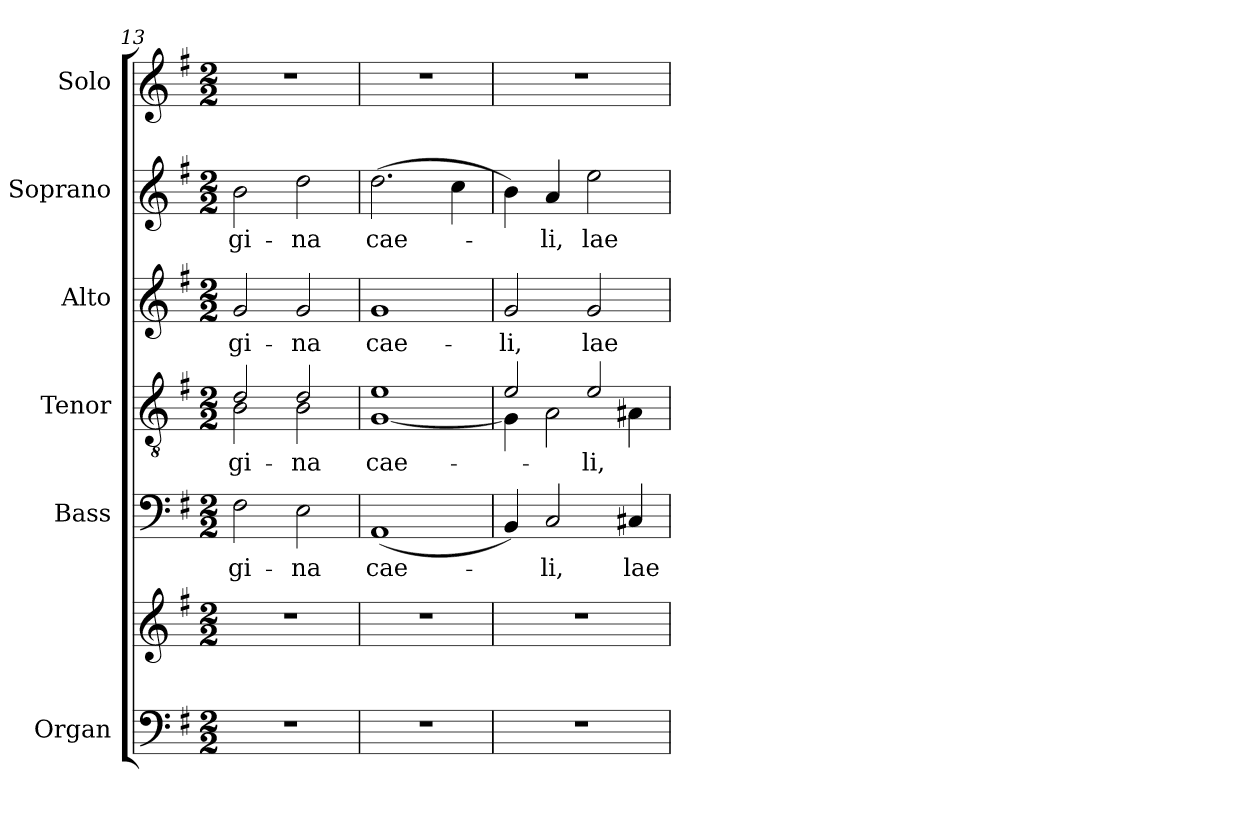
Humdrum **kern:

**kern	**kern	**kern	**text	**kern	**text	**kern	**text	**kern	**text	**kern
*part6	*part6	*part5	*part5	*part4	*part4	*part3	*part3	*part2	*part2	*part1
*staff7	*staff6	*staff5	*staff5	*staff4	*staff4	*staff3	*staff3	*staff2	*staff2	*staff1
*I"Organ	*	*I"Bass	*	*I"Tenor	*	*I"Alto	*	*I"Soprano	*	*I"Solo
*I'Org.	*	*I'B.	*	*I'T.	*	*I'A.	*	*I'S.	*	*I'Solo
*clefF4	*clefG2	*clefF4	*	*clefGv2	*	*clefG2	*	*clefG2	*	*clefG2
*	*	*	*	*ITrd7c12	*	*	*	*	*	*
*k[f#]	*k[f#]	*k[f#]	*	*k[f#]	*	*k[f#]	*	*k[f#]	*	*k[f#]
*G:	*G:	*G:	*	*G:	*	*G:	*	*G:	*	*G:
*M2/2	*M2/2	*M2/2	*	*M2/2	*	*M2/2	*	*M2/2	*	*M2/2
=13	=13	=13	=13	=13	=13	=13	=13	=13	=13	=13
!	!	!	!LO:LY:b:color=#000000	!	!	!	!	!	!	!
!	!	!	!	!	!LO:LY:b:color=#000000	!	!	!	!	!
*	*	*	*	*^	*	*	*	*	*	*
!	!	!	!	!	!	!	!	!LO:LY:b:color=#000000	!	!	!
!	!	!	!	!	!	!	!	!	!	!LO:LY:b:color=#000000	!
1r	1r	2F#i\	-gi-	2Di/	2BBi\	-gi-	2gi/	-gi-	2bi\	-gi-	1r
!	!	!	!LO:LY:b:color=#000000	!	!	!	!	!	!	!	!
!	!	!	!	!	!	!LO:LY:b:color=#000000	!	!	!	!	!
!	!	!	!	!	!	!	!	!LO:LY:b:color=#000000	!	!	!
!	!	!	!	!	!	!	!	!	!	!LO:LY:b:color=#000000	!
.	.	2Ei\	-na	2Di/	2BBi\	-na	2gi/	-na	2ddi\	-na	.
=14	=14	=14	=14	=14	=14	=14	=14	=14	=14	=14	=14
!	!	!	!LO:LY:b:color=#000000	!	!	!	!	!	!	!	!
!	!	!	!	!	!	!LO:LY:b:color=#000000	!	!	!	!	!
!	!	!	!	!	!	!	!	!LO:LY:b:color=#000000	!	!	!
!	!	!	!	!	!	!	!	!	!	!LO:LY:b:color=#000000	!
1r	1r	(1AAi	cae-	1Ei	[<1GGi	cae-	1gi	cae-	(2.ddi\	cae-	1r
.	.	.	.	.	.	.	.	.	4cci\	.	.
=15	=15	=15	=15	=15	=15	=15	=15	=15	=15	=15	=15
!	!	!	!	!	!	!	!	!LO:LY:b:color=#000000	!	!	!
1r	1r	4BBi/)	.	2Ei/	4GGi\]	.	2gi/	-li,	4bi\)	.	1r
!	!	!	!LO:LY:b:color=#000000	!	!	!	!	!	!	!	!
!	!	!	!	!	!	!	!	!	!	!LO:LY:b:color=#000000	!
.	.	2Ci/	-li,	.	2AAi\	.	.	.	4ai/	-li,	.
!	!	!	!	!	!	!LO:LY:b:color=#000000	!	!	!	!	!
!	!	!	!	!	!	!	!	!LO:LY:b:color=#000000	!	!	!
!	!	!	!	!	!	!	!	!	!	!LO:LY:b:color=#000000	!
.	.	.	.	2Ei/	.	-li,	2gi/	lae-	2eei\	lae-	.
!	!	!	!LO:LY:b:color=#000000	!	!	!	!	!	!	!	!
.	.	4C#Xi/	lae-	.	4AA#Xi\	.	.	.	.	.	.
*	*	*	*	*v	*v	*	*	*	*	*	*
=	=	=	=	=	=	=	=	=	=	=
*-	*-	*-	*-	*-	*-	*-	*-	*-	*-	*-
